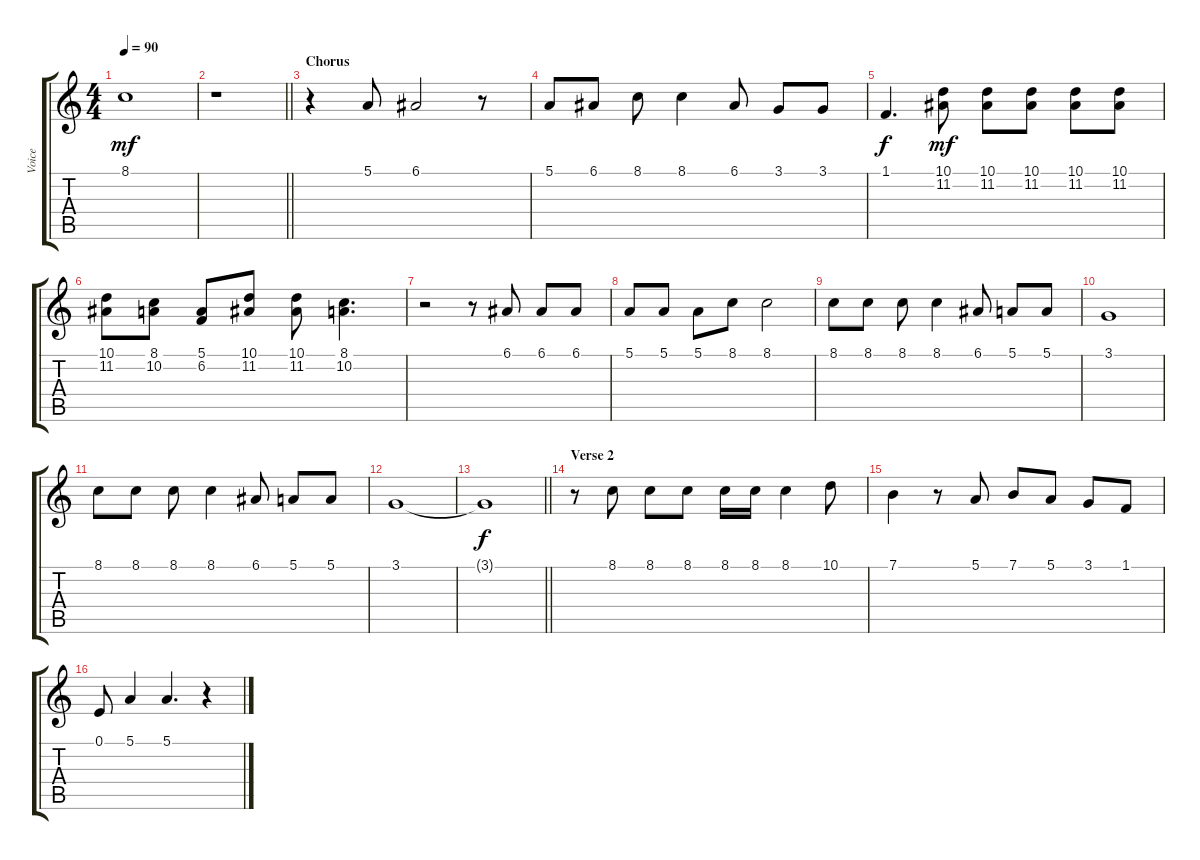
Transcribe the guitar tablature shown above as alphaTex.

\track ("Voice" "Voice") {instrument altosax}
\staff {score tabs}
\tuning (E4 B3 G3 D3 A2 E2) {hide}
\ts (4 4)
\tempo 90
\clef g2
\ks c
8.1.1{dy mf} |
\barLineRight lightlight
r.1 |
\section ("" "Chorus")
r.4 5.1.8 6.1.2 r.8 |
5.1.8 6.1.8 8.1.8 8.1.4 6.1.8 3.1.8 3.1.8 |
1.1.4{d dy f} (10.1 11.2).8{dy mf} (10.1 11.2).8 (10.1 11.2).8 (10.1 11.2).8 (10.1 11.2).8 |
(10.1 11.2).8 (8.1 10.2).8 (5.1 6.2).8 (10.1 11.2).8 (10.1 11.2).8 (8.1 10.2).4{d} |
r.2 r.8 6.1.8 6.1.8 6.1.8 |
5.1.8 5.1.8 5.1.8 8.1.8 8.1.2 |
8.1.8 8.1.8 8.1.8 8.1.4 6.1.8 5.1.8 5.1.8 |
3.1.1 |
8.1.8 8.1.8 8.1.8 8.1.4 6.1.8 5.1.8 5.1.8 |
3.1.1 |
\barLineRight lightlight
3.1{t}.1{dy f} |
\section ("" "Verse 2")
r.8 8.1.8 8.1.8 8.1.8 8.1.16 8.1.16 8.1.4 10.1.8 |
7.1.4 r.8 5.1.8 7.1.8 5.1.8 3.1.8 1.1.8 |
0.1.8 5.1.4 5.1.4{d} r.4
